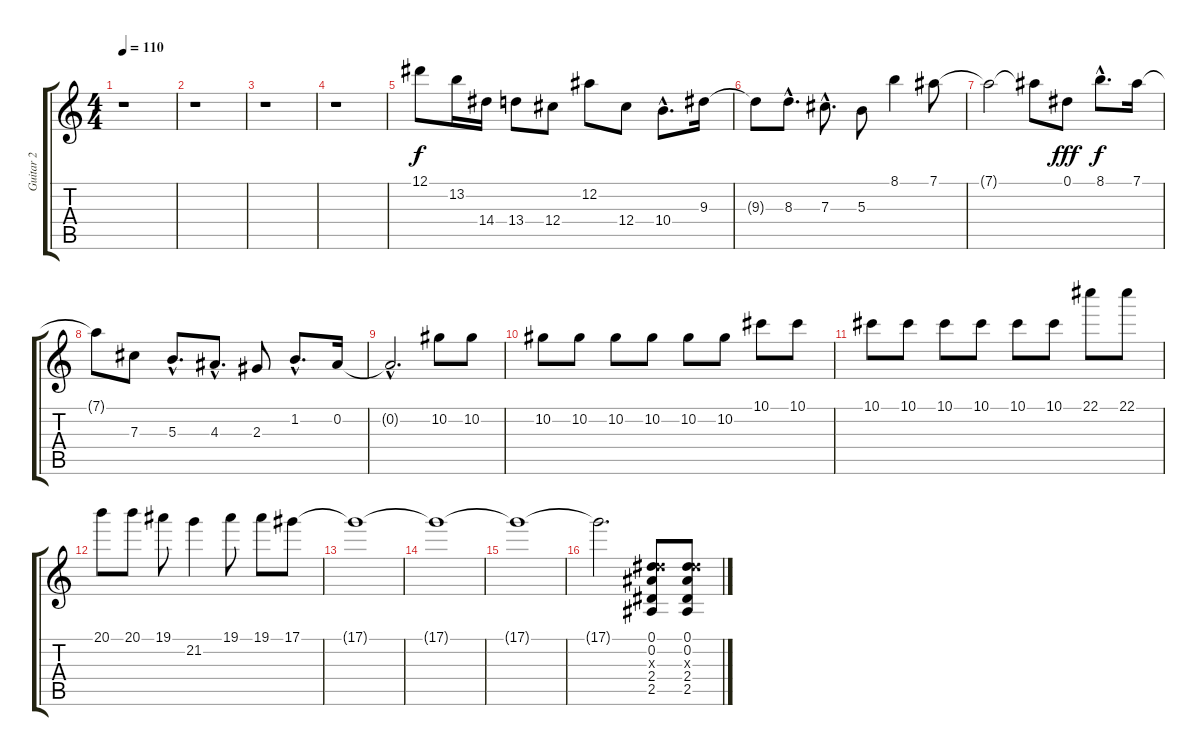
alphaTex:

\track ("Guitar 2" "Guitar 2") {instrument distortionguitar}
\staff {score tabs}
\tuning (Eb4 Bb3 Gb3 Db3 Ab2 Eb2) {hide}
\ts (4 4)
\tempo 110
\clef g2
\ks c
r.1{dy f} |
r.1 |
r.1 |
r.1 |
12.1.8 13.2.16 14.4.16 13.4.8 12.4.8 12.2.8 12.4.8 10.4{hac}.8{d} 9.3.16 |
9.3{t}.8 8.3{hac}.8{d} 7.3{hac}.8{d} 5.3.8 8.1.4 7.1.8 |
7.1{t}.2 7.1{t}.8 0.1.8{dy fff} 8.1{hac}.8{d dy f} 7.1.16 |
7.1{t}.8 7.3.8 5.3{hac}.8{d} 4.3{hac}.8{d} 2.3.8 1.2{hac}.8{d} 0.2.16 |
0.2{hac t}.2{d} 10.2.8 10.2.8 |
10.2.8 10.2.8 10.2.8 10.2.8 10.2.8 10.2.8 10.1.8 10.1.8 |
10.1.8 10.1.8 10.1.8 10.1.8 10.1.8 10.1.8 22.1.8 22.1.8 |
20.1.8 20.1.8 19.1.8 21.2.4 19.1.8 19.1.8 17.1.8 |
17.1{t}.1 |
17.1{t}.1 |
17.1{t}.1 |
17.1{t}.2{d} (0.1 0.2 9.3{x} 2.4 2.5).8 (0.1 0.2 9.3{x} 2.4 2.5).8
